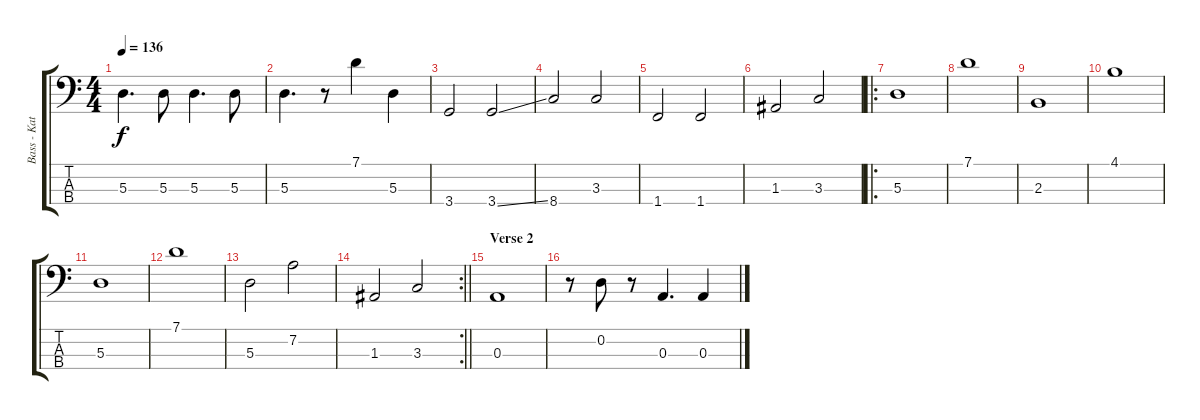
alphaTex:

\track ("Bass - Kath" "Bass - Kat") {instrument electricbassfinger}
\staff {score tabs}
\tuning (G2 D2 A1 E1) {hide}
\ts (4 4)
\tempo 136
\clef f4
\ks c
5.3.4{d dy f} 5.3.8 5.3.4{d} 5.3.8 |
5.3.4{d} r.8 7.1.4 5.3.4 |
3.4.2 3.4{ss}.2 |
8.4.2 3.3.2 |
1.4.2 1.4.2 |
1.3.2 3.3.2 |
\ro
5.3.1 |
7.1.1 |
2.3.1 |
4.1.1 |
5.3.1 |
7.1.1 |
5.3.2 7.2.2 |
\rc 2
\barLineRight lightlight
1.3.2 3.3.2 |
\section ("" "Verse 2")
0.3.1 |
r.8 0.2.8 r.8 0.3.4{d} 0.3.4
